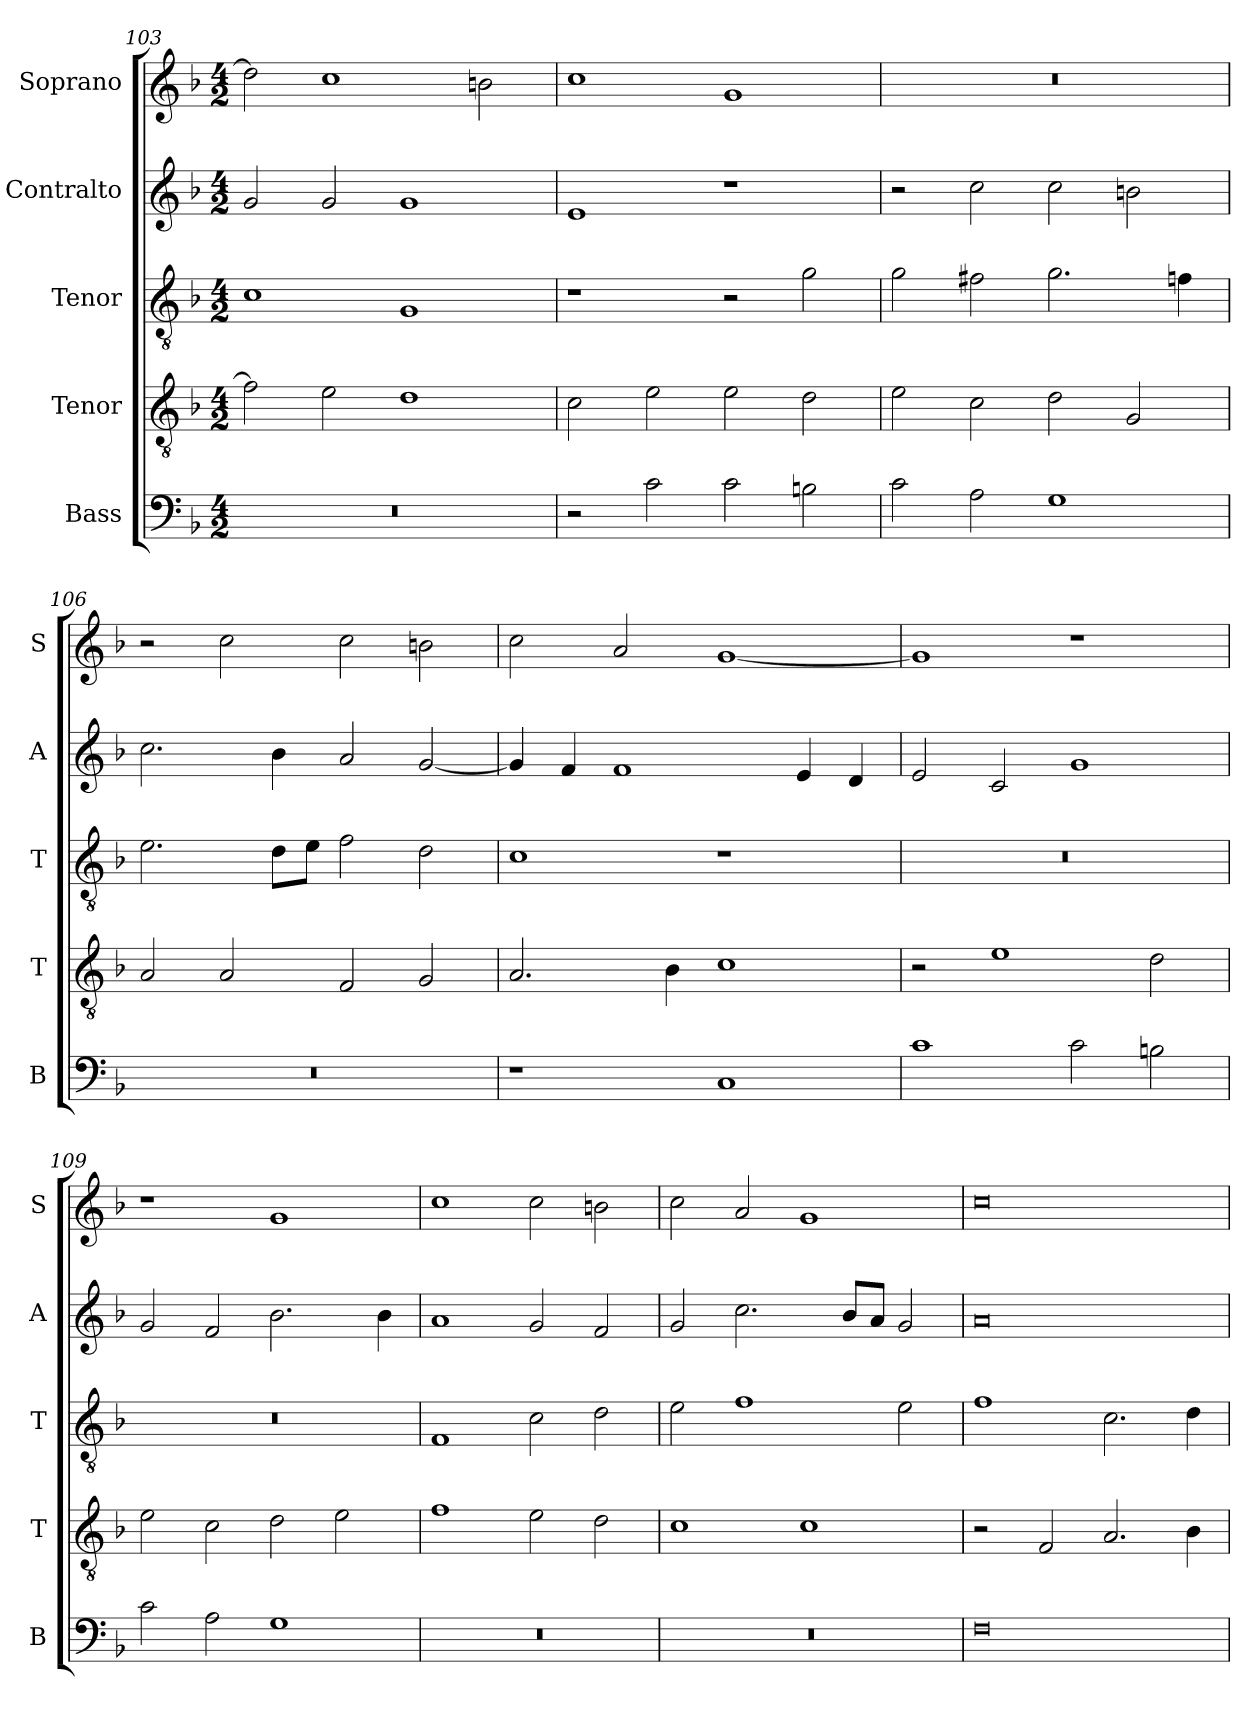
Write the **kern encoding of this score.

**kern	**kern	**kern	**kern	**kern
*part5	*part4	*part3	*part2	*part1
*staff5	*staff4	*staff3	*staff2	*staff1
*I"Bass	*I"Tenor	*I"Tenor	*I"Contralto	*I"Soprano
*I'B	*I'T	*I'T	*I'A	*I'S
*clefF4	*clefGv2	*clefGv2	*clefG2	*clefG2
*k[b-]	*k[b-]	*k[b-]	*k[b-]	*k[b-]
*F:ion	*F:ion	*F:ion	*F:ion	*F:ion
*M4/2	*M4/2	*M4/2	*M4/2	*M4/2
=103	=103	=103	=103	=103
0r	2f]	1c	2g	2dd]
.	2e	.	2g	1cc
.	1d	1G	1g	.
.	.	.	.	2bn
=104	=104	=104	=104	=104
2r	2c	1r	1e	1cc
2c	2e	.	.	.
2c	2e	2r	1r	1g
2Bn	2d	2g	.	.
=105	=105	=105	=105	=105
2c	2e	2g	2r	0r
2A	2c	2f#X	2cc	.
1G	2d	2.g	2cc	.
.	2G	.	2bn	.
.	.	4fn	.	.
=106	=106	=106	=106	=106
0r	2A	2.e	2.cc	2r
.	2A	.	.	2cc
.	.	8d\L	4b-	.
.	.	8e\J	.	.
.	2F	2f	2a	2cc
.	2G	2d	[2g	2bn
=107	=107	=107	=107	=107
1r	2.A	1c	4g]	2cc
.	.	.	4f	.
.	.	.	1f	2a
.	4B-	.	.	.
1C	1c	1r	.	[1g
.	.	.	4e	.
.	.	.	4d	.
=108	=108	=108	=108	=108
1c	2r	0r	2e	1g]
.	1e	.	2c	.
2c	.	.	1g	1r
2Bn	2d	.	.	.
=109	=109	=109	=109	=109
2c	2e	0r	2g	1r
2A	2c	.	2f	.
1G	2d	.	2.b-	1g
.	2e	.	.	.
.	.	.	4b-	.
=110	=110	=110	=110	=110
0r	1f	1F	1a	1cc
.	2e	2c	2g	2cc
.	2d	2d	2f	2bn
=111	=111	=111	=111	=111
0r	1c	2e	2g	2cc
.	.	1f	2.cc	2a
.	1c	.	.	1g
.	.	.	8b-/L	.
.	.	.	8a/J	.
.	.	2e	2g	.
=112	=112	=112	=112	=112
0F	2r	1f	0a	0cc
.	2F	.	.	.
.	2.A	2.c	.	.
.	4B-	4d	.	.
=	=	=	=	=
*-	*-	*-	*-	*-
